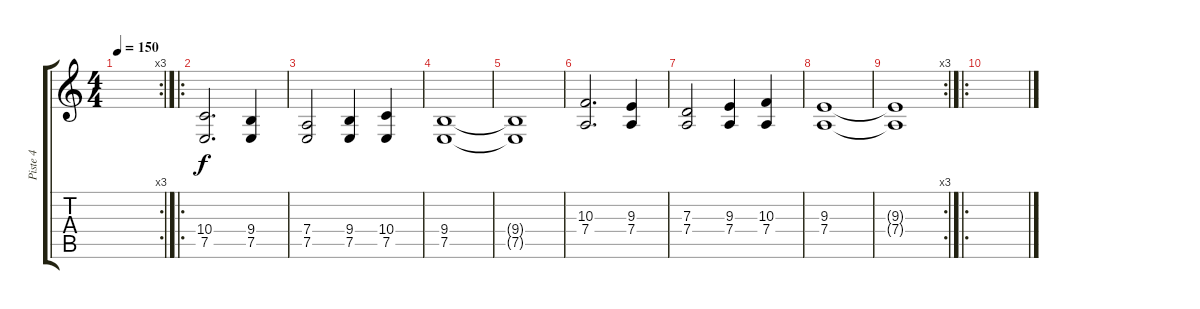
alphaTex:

\track ("Piste 4" "Piste 4") {instrument drawbarorgan}
\staff {score tabs}
\tuning (E4 B3 G3 D3 A2 E2) {hide}
\rc 3
\ts (4 4)
\tempo 150
\clef g2
\ks c
|
\ro
(10.4 7.5).2{d} (9.4 7.5).4 |
(7.4 7.5).2 (9.4 7.5).4 (10.4 7.5).4 |
(9.4 7.5).1 |
(9.4{t} 7.5{t}).1 |
(10.3 7.4).2{d} (9.3 7.4).4 |
(7.3 7.4).2 (9.3 7.4).4 (10.3 7.4).4 |
(9.3 7.4).1 |
\rc 3
(9.3{t} 7.4{t}).1 |
\ro
